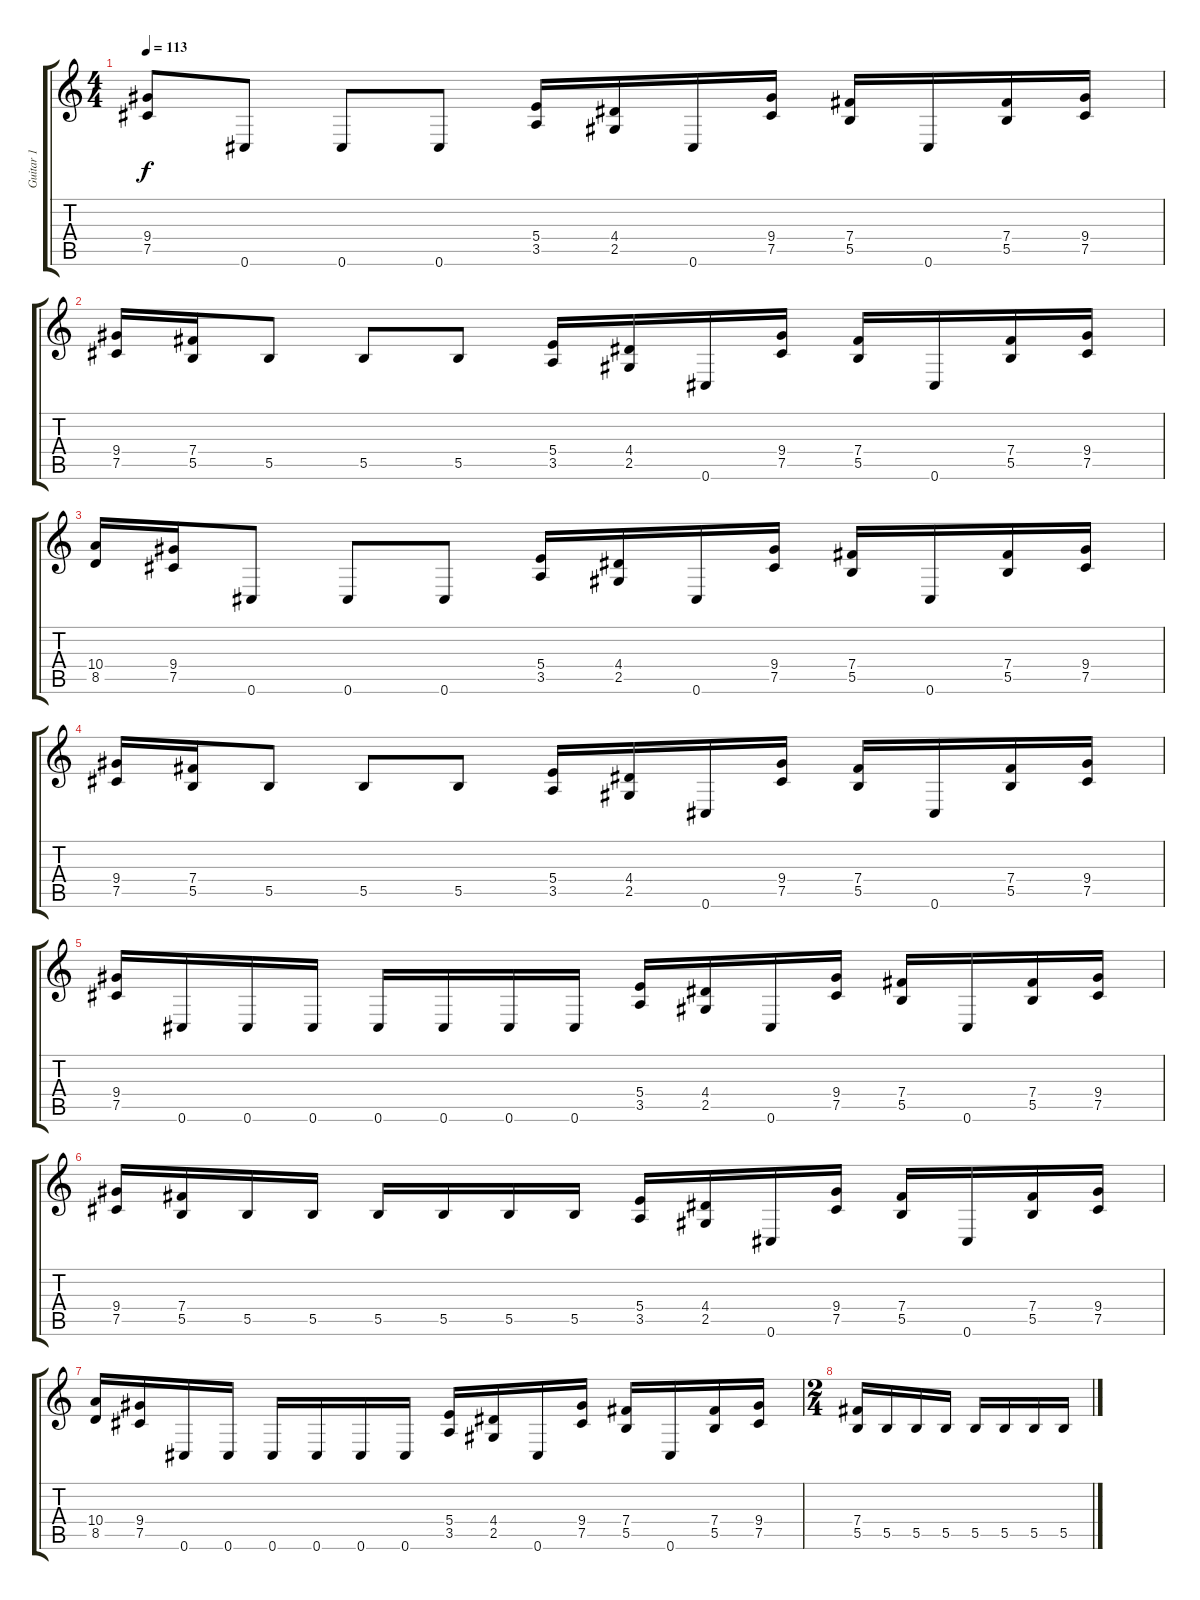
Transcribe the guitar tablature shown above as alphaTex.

\track ("Guitar 1" "Guitar 1") {instrument distortionguitar}
\staff {score tabs}
\tuning (Db4 Ab3 E3 B2 Gb2 Db2) {hide}
\ts (4 4)
\tempo 113
\clef g2
\ks c
(9.4 7.5).8{dy f} 0.6.8 0.6.8 0.6.8 (5.4 3.5).16 (4.4 2.5).16 0.6.16 (9.4 7.5).16 (7.4 5.5).16 0.6.16 (7.4 5.5).16 (9.4 7.5).16 |
(9.4 7.5).16 (7.4 5.5).16 5.5.8 5.5.8 5.5.8 (5.4 3.5).16 (4.4 2.5).16 0.6.16 (9.4 7.5).16 (7.4 5.5).16 0.6.16 (7.4 5.5).16 (9.4 7.5).16 |
(10.4 8.5).16 (9.4 7.5).16 0.6.8 0.6.8 0.6.8 (5.4 3.5).16 (4.4 2.5).16 0.6.16 (9.4 7.5).16 (7.4 5.5).16 0.6.16 (7.4 5.5).16 (9.4 7.5).16 |
(9.4 7.5).16 (7.4 5.5).16 5.5.8 5.5.8 5.5.8 (5.4 3.5).16 (4.4 2.5).16 0.6.16 (9.4 7.5).16 (7.4 5.5).16 0.6.16 (7.4 5.5).16 (9.4 7.5).16 |
(9.4 7.5).16 0.6.16 0.6.16 0.6.16 0.6.16 0.6.16 0.6.16 0.6.16 (5.4 3.5).16 (4.4 2.5).16 0.6.16 (9.4 7.5).16 (7.4 5.5).16 0.6.16 (7.4 5.5).16 (9.4 7.5).16 |
(9.4 7.5).16 (7.4 5.5).16 5.5.16 5.5.16 5.5.16 5.5.16 5.5.16 5.5.16 (5.4 3.5).16 (4.4 2.5).16 0.6.16 (9.4 7.5).16 (7.4 5.5).16 0.6.16 (7.4 5.5).16 (9.4 7.5).16 |
(10.4 8.5).16 (9.4 7.5).16 0.6.16 0.6.16 0.6.16 0.6.16 0.6.16 0.6.16 (5.4 3.5).16 (4.4 2.5).16 0.6.16 (9.4 7.5).16 (7.4 5.5).16 0.6.16 (7.4 5.5).16 (9.4 7.5).16 |
\ts (2 4)
(7.4 5.5).16 5.5.16 5.5.16 5.5.16 5.5.16 5.5.16 5.5.16 5.5.16
